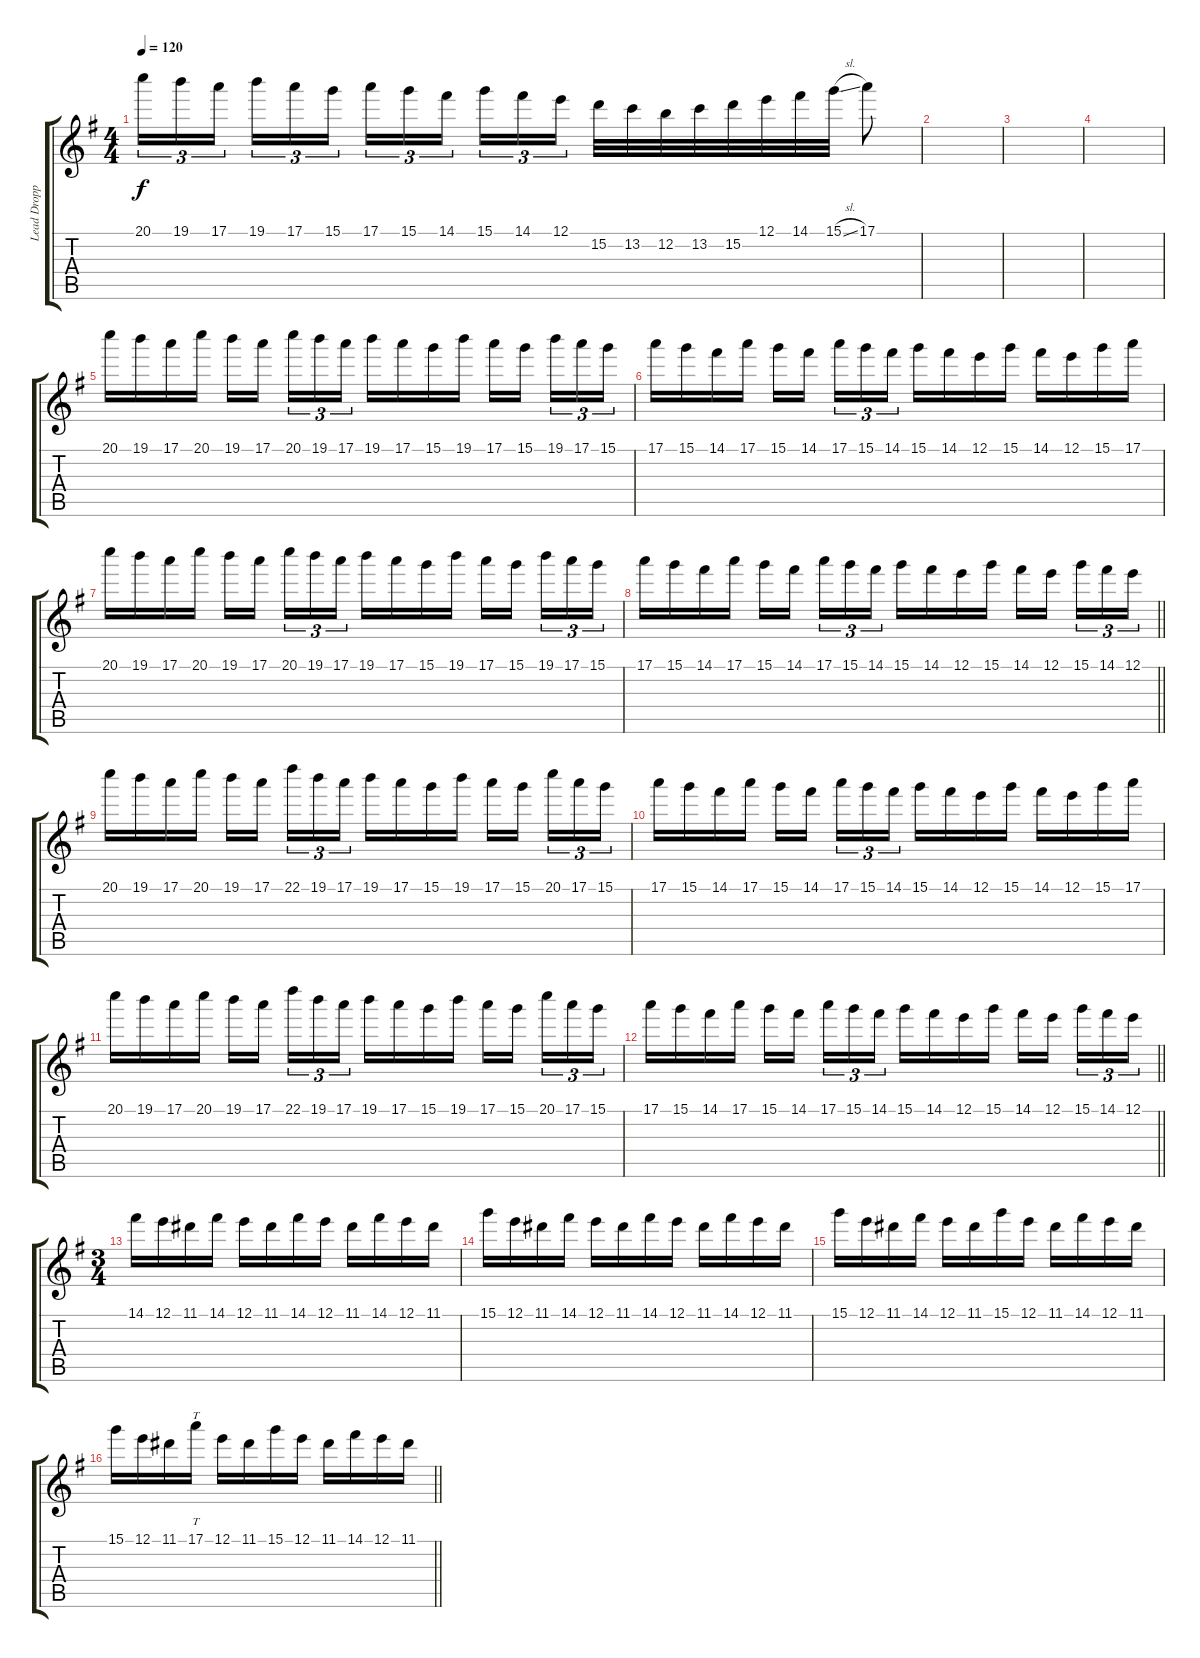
\track ("Lead Dropped D " "Lead Dropp") {instrument distortionguitar}
\staff {score tabs}
\tuning (E4 B3 G3 D3 A2 D2) {hide}
\ts (4 4)
\tempo 120
\clef g2
\ks eminor
20.1.16{tu (3 2) dy f} 19.1.16{tu (3 2)} 17.1.16{tu (3 2) beam splitsecondary} 19.1.16{tu (3 2)} 17.1.16{tu (3 2)} 15.1.16{tu (3 2)} 17.1.16{tu (3 2)} 15.1.16{tu (3 2)} 14.1.16{tu (3 2) beam splitsecondary} 15.1.16{tu (3 2)} 14.1.16{tu (3 2)} 12.1.16{tu (3 2)} 15.2.32 13.2.32 12.2.32 13.2.32 15.2.32 12.1.32 14.1.32 15.1{sl}.32 17.1.8 |
|
|
|
20.1.16 19.1.16 17.1.16 20.1.16 19.1.16 17.1.16{beam splitsecondary} 20.1.16{tu (3 2)} 19.1.16{tu (3 2)} 17.1.16{tu (3 2)} 19.1.16 17.1.16 15.1.16 19.1.16 17.1.16 15.1.16{beam splitsecondary} 19.1.16{tu (3 2)} 17.1.16{tu (3 2)} 15.1.16{tu (3 2)} |
17.1.16 15.1.16 14.1.16 17.1.16 15.1.16 14.1.16{beam splitsecondary} 17.1.16{tu (3 2)} 15.1.16{tu (3 2)} 14.1.16{tu (3 2)} 15.1.16 14.1.16 12.1.16 15.1.16 14.1.16 12.1.16 15.1.16 17.1.16 |
20.1.16 19.1.16 17.1.16 20.1.16 19.1.16 17.1.16{beam splitsecondary} 20.1.16{tu (3 2)} 19.1.16{tu (3 2)} 17.1.16{tu (3 2)} 19.1.16 17.1.16 15.1.16 19.1.16 17.1.16 15.1.16{beam splitsecondary} 19.1.16{tu (3 2)} 17.1.16{tu (3 2)} 15.1.16{tu (3 2)} |
\barLineRight lightlight
17.1.16 15.1.16 14.1.16 17.1.16 15.1.16 14.1.16{beam splitsecondary} 17.1.16{tu (3 2)} 15.1.16{tu (3 2)} 14.1.16{tu (3 2)} 15.1.16 14.1.16 12.1.16 15.1.16 14.1.16 12.1.16{beam splitsecondary} 15.1.16{tu (3 2)} 14.1.16{tu (3 2)} 12.1.16{tu (3 2)} |
20.1.16 19.1.16 17.1.16 20.1.16 19.1.16 17.1.16{beam splitsecondary} 22.1.16{tu (3 2)} 19.1.16{tu (3 2)} 17.1.16{tu (3 2)} 19.1.16 17.1.16 15.1.16 19.1.16 17.1.16 15.1.16{beam splitsecondary} 20.1.16{tu (3 2)} 17.1.16{tu (3 2)} 15.1.16{tu (3 2)} |
17.1.16 15.1.16 14.1.16 17.1.16 15.1.16 14.1.16{beam splitsecondary} 17.1.16{tu (3 2)} 15.1.16{tu (3 2)} 14.1.16{tu (3 2)} 15.1.16 14.1.16 12.1.16 15.1.16 14.1.16 12.1.16 15.1.16 17.1.16 |
20.1.16 19.1.16 17.1.16 20.1.16 19.1.16 17.1.16{beam splitsecondary} 22.1.16{tu (3 2)} 19.1.16{tu (3 2)} 17.1.16{tu (3 2)} 19.1.16 17.1.16 15.1.16 19.1.16 17.1.16 15.1.16{beam splitsecondary} 20.1.16{tu (3 2)} 17.1.16{tu (3 2)} 15.1.16{tu (3 2)} |
\barLineRight lightlight
17.1.16 15.1.16 14.1.16 17.1.16 15.1.16 14.1.16{beam splitsecondary} 17.1.16{tu (3 2)} 15.1.16{tu (3 2)} 14.1.16{tu (3 2)} 15.1.16 14.1.16 12.1.16 15.1.16 14.1.16 12.1.16{beam splitsecondary} 15.1.16{tu (3 2)} 14.1.16{tu (3 2)} 12.1.16{tu (3 2)} |
\ts (3 4)
14.1.16 12.1.16 11.1.16 14.1.16 12.1.16 11.1.16 14.1.16 12.1.16 11.1.16 14.1.16 12.1.16 11.1.16 |
15.1.16 12.1.16 11.1.16 14.1.16 12.1.16 11.1.16 14.1.16 12.1.16 11.1.16 14.1.16 12.1.16 11.1.16 |
15.1.16 12.1.16 11.1.16 14.1.16 12.1.16 11.1.16 15.1.16 12.1.16 11.1.16 14.1.16 12.1.16 11.1.16 |
\barLineRight lightlight
15.1.16 12.1.16 11.1.16 17.1.16{tt} 12.1.16 11.1.16 15.1.16 12.1.16 11.1.16 14.1.16 12.1.16 11.1.16
